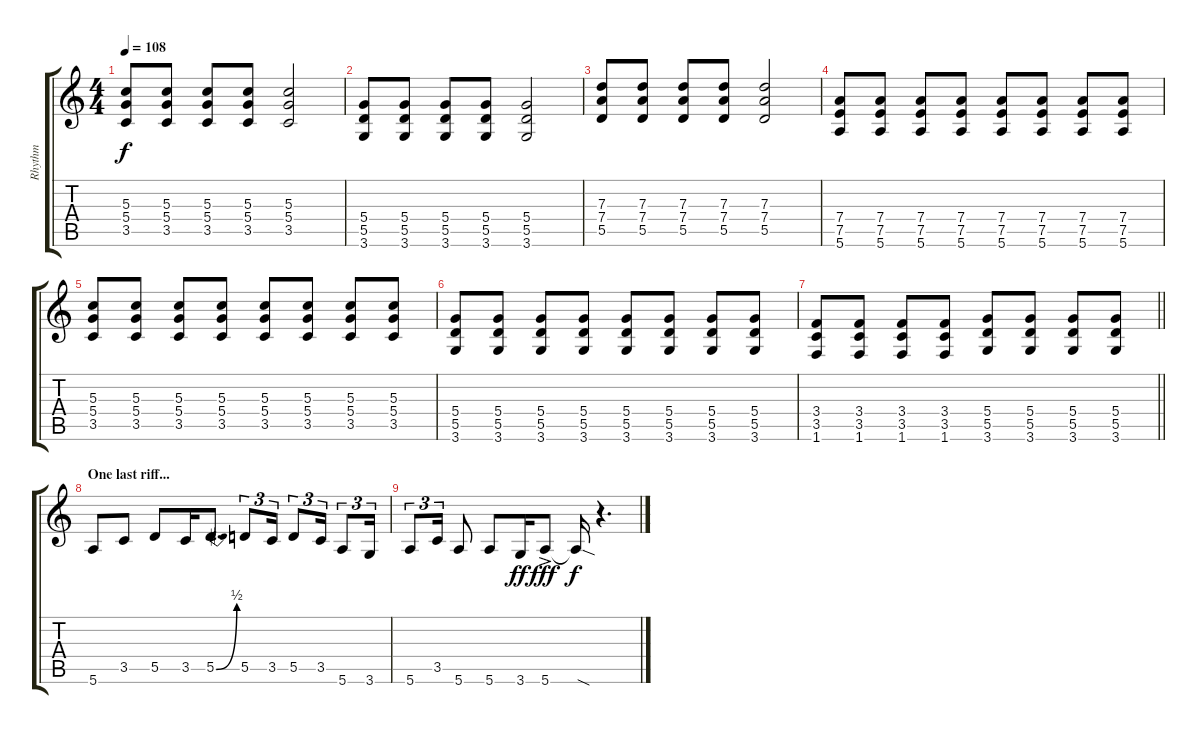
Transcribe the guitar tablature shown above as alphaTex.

\track ("Rhythm" "Rhythm") {instrument distortionguitar}
\staff {score tabs}
\tuning (E4 B3 G3 D3 A2 E2) {hide}
\ts (4 4)
\tempo 108
\clef g2
\ks c
(5.3 5.4 3.5).8{dy f} (5.3 5.4 3.5).8 (5.3 5.4 3.5).8 (5.3 5.4 3.5).8 (5.3 5.4 3.5).2 |
(5.4 5.5 3.6).8 (5.4 5.5 3.6).8 (5.4 5.5 3.6).8 (5.4 5.5 3.6).8 (5.4 5.5 3.6).2 |
(7.3 7.4 5.5).8 (7.3 7.4 5.5).8 (7.3 7.4 5.5).8 (7.3 7.4 5.5).8 (7.3 7.4 5.5).2 |
(7.4 7.5 5.6).8 (7.4 7.5 5.6).8 (7.4 7.5 5.6).8 (7.4 7.5 5.6).8 (7.4 7.5 5.6).8 (7.4 7.5 5.6).8 (7.4 7.5 5.6).8 (7.4 7.5 5.6).8 |
(5.3 5.4 3.5).8 (5.3 5.4 3.5).8 (5.3 5.4 3.5).8 (5.3 5.4 3.5).8 (5.3 5.4 3.5).8 (5.3 5.4 3.5).8 (5.3 5.4 3.5).8 (5.3 5.4 3.5).8 |
(5.4 5.5 3.6).8 (5.4 5.5 3.6).8 (5.4 5.5 3.6).8 (5.4 5.5 3.6).8 (5.4 5.5 3.6).8 (5.4 5.5 3.6).8 (5.4 5.5 3.6).8 (5.4 5.5 3.6).8 |
\barLineRight lightlight
(3.4 3.5 1.6).8 (3.4 3.5 1.6).8 (3.4 3.5 1.6).8 (3.4 3.5 1.6).8 (5.4 5.5 3.6).8 (5.4 5.5 3.6).8 (5.4 5.5 3.6).8 (5.4 5.5 3.6).8 |
\section ("" "One last riff...")
5.6.8 3.5.8 5.5.8 3.5.16 5.5{be (bend 0 0 60 2)}.8{d} 5.5.8{tu (3 2)} 3.5.16{tu (3 2)} 5.5.8{tu (3 2)} 3.5.16{tu (3 2)} 5.6.8{tu (3 2)} 3.6.16{tu (3 2)} |
5.6.8{tu (3 2)} 3.5.16{tu (3 2)} 5.6.8 5.6.8 3.6.16{dy ff} 5.6{ac}.8{dy fff} 5.6{sod t}.16{dy f} r.4{d}
